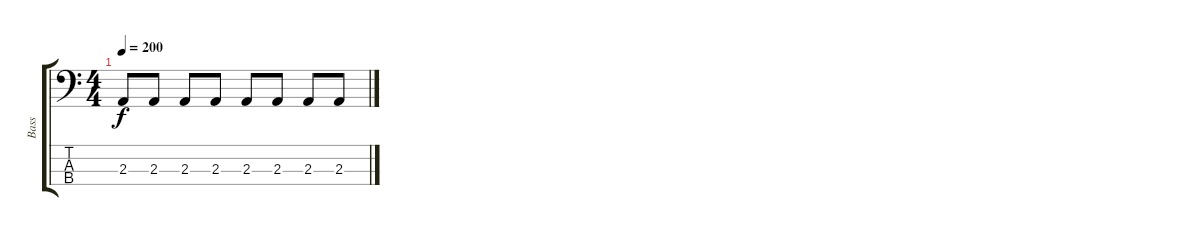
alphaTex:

\track ("Bass" "Bass") {instrument electricbasspick}
\staff {score tabs}
\tuning (F2 C2 G1 D1) {hide}
\ts (4 4)
\tempo 200
\clef f4
\ks c
2.3.8{dy f} 2.3.8 2.3.8 2.3.8 2.3.8 2.3.8 2.3.8 2.3.8
